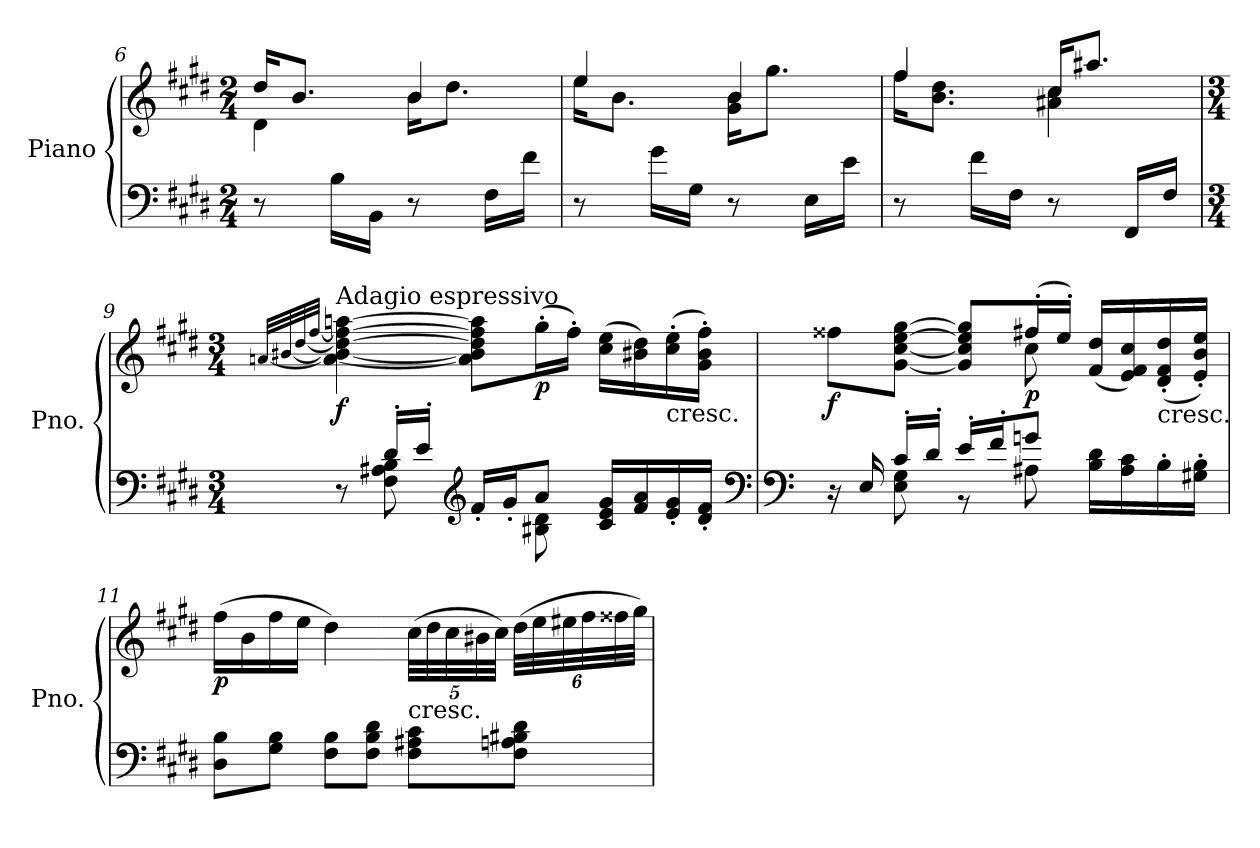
**kern	**kern	**dynam
*part1	*part1	*part1
*staff2	*staff1	*staff1/2
*I"Piano	*	*
*I'Pno.	*	*
*clefF4	*clefG2	*
*k[f#c#g#d#]	*k[f#c#g#d#]	*
*E:	*E:	*
*M2/4	*M2/4	*
=6	=6	=6
*	*^	*
8r	16dd#/KL	4d#\	.
.	8.b/J	.	.
16B\LL	.	.	.
16BB\JJ	.	.	.
8r	4b/	16b\KL	.
.	.	8.dd#\J	.
16F#\LL	.	.	.
16f#\JJ	.	.	.
!!LO:LB:g=z	!!
=7	=7	=7	=7
8r	4ee/	16ee\KL	.
.	.	8.b\J	.
16g#\LL	.	.	.
16G#\JJ	.	.	.
8r	4b/	16g#\ 16b\KL	.
.	.	8.gg#\J	.
16E\LL	.	.	.
16e\JJ	.	.	.
=8	=8	=8	=8
8r	4ff#/	16ff#\KL	.
.	.	8.b\ 8.dd#\J	.
16f#\LL	.	.	.
16F#\JJ	.	.	.
8r	16cc#/KL	4a#X\ 4cc#\	.
.	8.aa#X/J	.	.
16FF#/LL	.	.	.
16F#/JJ	.	.	.
*	*v	*v	*
=9	=9	=9
*M3/4	*M3/4	*
.	[32qan/LLL	.
.	[32qb#X/	.
.	[32qdd#/	.
.	[32qff#/JJJ	.
*^	*	*
!	!	!LO:TX:a:t=Adagio espressivo	!
!	!	!	!LO:DY:b
8r	8ryy	4a\_ 4b#\_ 4dd#\_ 4ff#\_ [4aan\	f
16d#'/LL	8F#\ 8A#X\ 8B\	.	.
16e'/JJ	.	.	.
*clefG2	*	*	*
16f#'/LL	8ryy	8a\] 8b#\] 8dd#\] 8ff#\] 8aa\]L	.
16g#'/J	.	.	.
!	!	!	!LO:DY:b
8a/J	8B#X\ 8d#\	(16gg#'\L	p
.	.	16ff#'\JJ)	.
16c#/ 16e/ 16g#/LL	4ryy	(16cc#\ 16ee\LL	.
16f#/ 16a/	.	16b#X\ 16dd#\)	.
!	!	!LO:TX:b:t=cresc.	!
16e/' 16g#/'	.	(16cc#\' 16ee\'	.
16d#/' 16f#/'JJ	.	16g#\' 16b#\' 16ff#\'JJ)	.
*clefF4	*	*	*
!!LO:LB:g=z
=10	=10	=10	=10
*clefF4	*	*	*
*	*	*^	*
!	!	!	!	!LO:DY:b
16r	8ryy	8ff##X\L	4.ryy	f
16E/	.	.	.	.
16c#'/LL	8E\ 8G#\	[8g#\ [8cc#\ [8ee\ [8gg#\J	.	.
16d#'/JJ	.	.	.	.
16e'/LL	8r	8g#/] 8cc#/] 8ee/] 8gg#/]L	.	.
16f#'/J	.	.	.	.
!	!	!	!	!LO:DY:b
8gn/J	8A#X\	(16ff#X'/L	8cc#\	p
.	.	16ee'/JJ)	.	.
16B\ 16d#\LL	4ryy	(16f#/ 16dd#/LL	4ryy	.
16A#\ 16c#\	.	16e/ 16f#/ 16cc#/)	.	.
!	!	!LO:TX:b:t=cresc.	!	!
16B'\	.	(16d#/' 16f#/' 16dd#/'	.	.
16G#X\' 16B\'JJ	.	16e/' 16b/' 16ee/'JJ)	.	.
*v	*v	*	*	*
*	*v	*v	*
=11	=11	=11
!	!	!LO:DY:b
8D#\ 8B\L	(16ff#\LL	p
.	16b\	.
8G#\ 8B\J	16ff#\	.
.	16ee\JJ	.
8F#\ 8B\L	4dd#\)	.
8F#\ 8B\ 8d#\J	.	.
*	*Xbrackettup	*
!	!LO:TX:b:t=cresc.	!
8F#\ 8A#X\ 8c#\L	(40cc#\LLL	.
.	40dd#\	.
.	40cc#\	.
.	40b#X\	.
.	40cc#\JJJ)	.
8F#\ 8An\ 8B#X\ 8d#\J	(48dd#\LLL	.
.	48ee\	.
.	48ee#X\	.
.	48ff#\	.
.	48ff##X\	.
.	48gg#\JJJ)	.
=	=	=
*-	*-	*-
